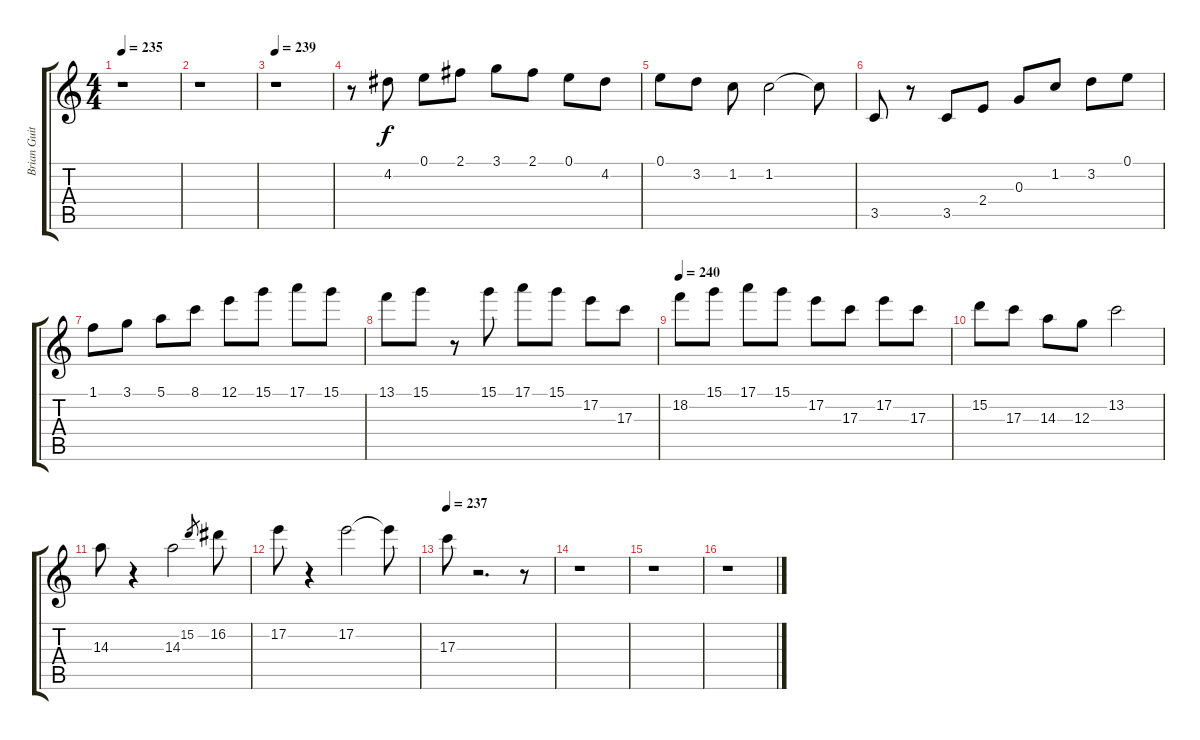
\track ("Brian Guitar 2" "Brian Guit") {instrument distortionguitar}
\staff {score tabs}
\tuning (E4 B3 G3 D3 A2 E2) {hide}
\ts (4 4)
\tempo 235
\clef g2
\ks c
r.1{dy f} |
r.1 |
\tempo 239
r.1 |
r.8 4.2.8 0.1.8 2.1.8 3.1.8 2.1.8 0.1.8 4.2.8 |
0.1.8 3.2.8 1.2.8 1.2.2 1.2{t}.8 |
3.5.8 r.8 3.5.8 2.4.8 0.3.8 1.2.8 3.2.8 0.1.8 |
1.1.8 3.1.8 5.1.8 8.1.8 12.1.8 15.1.8 17.1.8 15.1.8 |
13.1.8 15.1.8 r.8 15.1.8 17.1.8 15.1.8 17.2.8 17.3.8 |
\tempo 240
18.2.8 15.1.8 17.1.8 15.1.8 17.2.8 17.3.8 17.2.8 17.3.8 |
15.2.8 17.3.8 14.3.8 12.3.8 13.2.2 |
14.3.8 r.4 14.3.2 15.2.8{gr} 16.2.8 |
17.2.8 r.4 17.2.2 17.2{t}.8 |
\tempo 237
17.3.8 r.2{d} r.8 |
r.1 |
r.1 |
r.1
